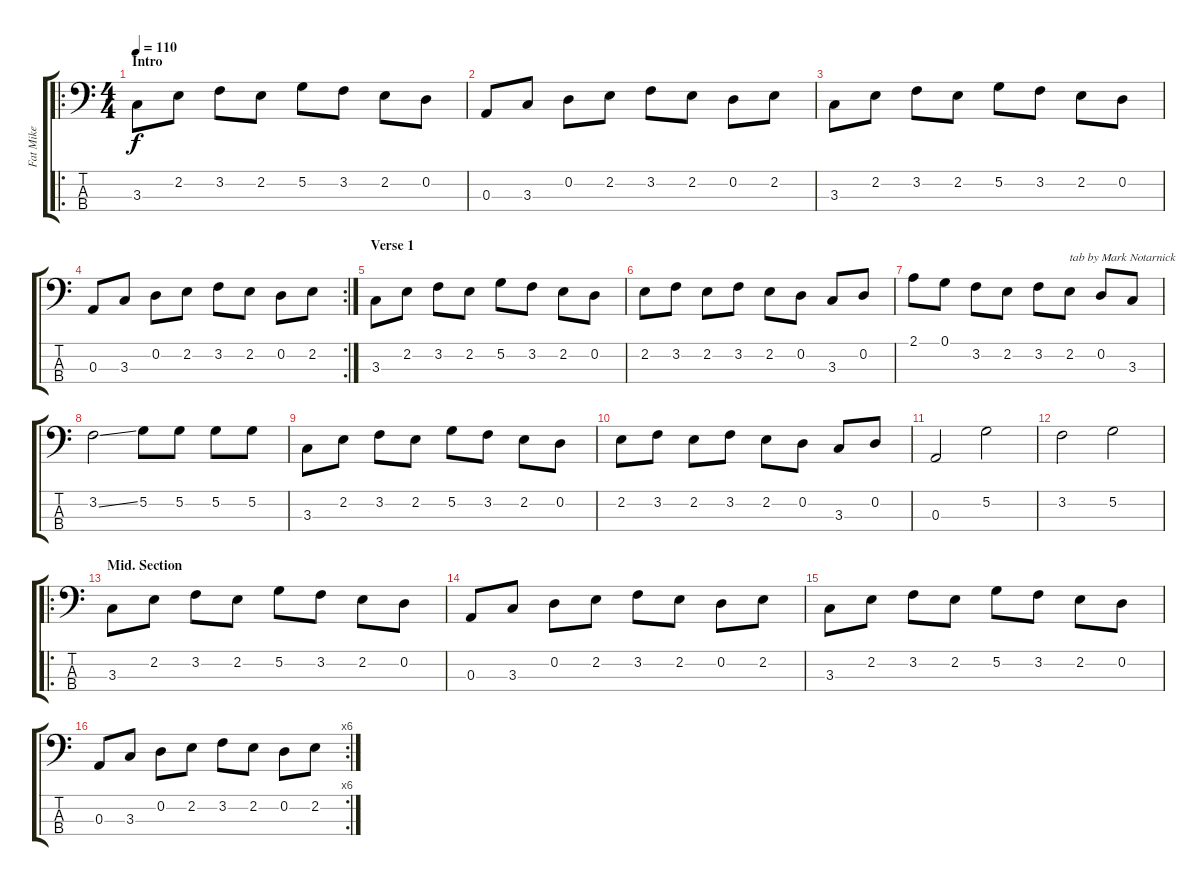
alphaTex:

\track ("Fat Mike" "Fat Mike") {instrument electricbasspick}
\staff {score tabs}
\tuning (G2 D2 A1 E1) {hide}
\ro
\ts (4 4)
\section ("" "Intro")
\tempo 110
\clef f4
\ks c
3.3.8{dy f instrument electricbasspick} 2.2.8 3.2.8 2.2.8 5.2.8 3.2.8 2.2.8 0.2.8 |
0.3.8 3.3.8 0.2.8 2.2.8 3.2.8 2.2.8 0.2.8 2.2.8 |
3.3.8 2.2.8 3.2.8 2.2.8 5.2.8 3.2.8 2.2.8 0.2.8 |
\rc 2
0.3.8 3.3.8 0.2.8 2.2.8 3.2.8 2.2.8 0.2.8 2.2.8 |
\section ("" "Verse 1")
3.3.8 2.2.8 3.2.8 2.2.8 5.2.8 3.2.8 2.2.8 0.2.8 |
2.2.8 3.2.8 2.2.8 3.2.8 2.2.8 0.2.8 3.3.8 0.2.8 |
2.1.8 0.1.8 3.2.8 2.2.8 3.2.8 2.2.8{txt "tab by Mark Notarnick"} 0.2.8 3.3.8 |
3.2{ss}.2 5.2.8 5.2.8 5.2.8 5.2.8 |
3.3.8 2.2.8 3.2.8 2.2.8 5.2.8 3.2.8 2.2.8 0.2.8 |
2.2.8 3.2.8 2.2.8 3.2.8 2.2.8 0.2.8 3.3.8 0.2.8 |
0.3.2 5.2.2 |
3.2.2 5.2.2 |
\ro
\section ("" "Mid. Section")
3.3.8 2.2.8 3.2.8 2.2.8 5.2.8 3.2.8 2.2.8 0.2.8 |
0.3.8 3.3.8 0.2.8 2.2.8 3.2.8 2.2.8 0.2.8 2.2.8 |
3.3.8 2.2.8 3.2.8 2.2.8 5.2.8 3.2.8 2.2.8 0.2.8 |
\rc 6
0.3.8 3.3.8 0.2.8 2.2.8 3.2.8 2.2.8 0.2.8 2.2.8
